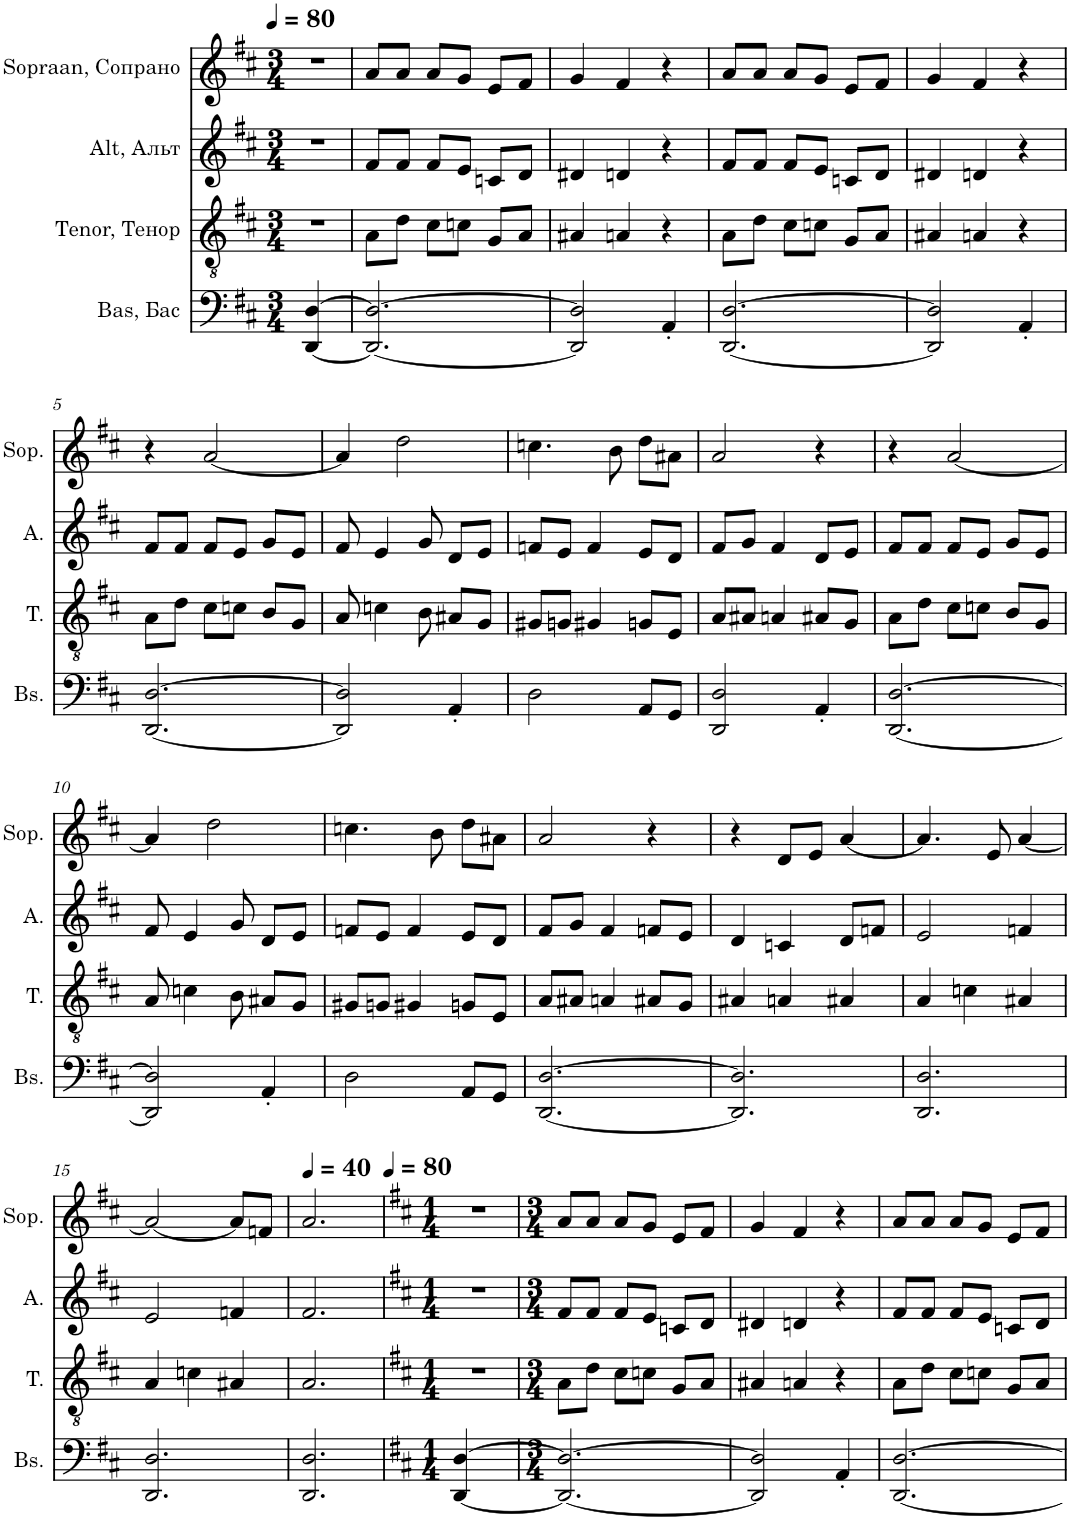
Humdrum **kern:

**kern	**kern	**kern	**kern
*part4	*part3	*part2	*part1
*staff4	*staff3	*staff2	*staff1
*I"Bas, Бас	*I"Tenor, Тенор	*I"Alt, Альт	*I"Sopraan, Сопрано
*I'Bs.	*I'T.	*I'A.	*I'Sop.
*clefF4	*clefGv2	*clefG2	*clefG2
*k[f#c#]	*k[f#c#]	*k[f#c#]	*k[f#c#]
*M3/4	*M3/4	*M3/4	*M3/4
*MM80	*MM80	*MM80	*MM80
=	=	=	=
[4DD/ [4D/	2.r	2.r	2.r
2ryy	.	.	.
=1	=1	=1	=1
2.DD/_ 2.D/_	8A\L	8f#/L	8a/L
.	8d\J	8f#/J	8a/J
.	8c#\L	8f#/L	8a/L
.	8cn\J	8e/J	8g/J
.	8G/L	8cn/L	8e/L
.	8A/J	8d/J	8f#/J
=2	=2	=2	=2
2DD/] 2D/]	4A#X/	4d#X/	4g/
.	4An/	4dn/	4f#/
4AA'/	4r	4r	4r
=3	=3	=3	=3
[2.DD/ [2.D/	8A\L	8f#/L	8a/L
.	8d\J	8f#/J	8a/J
.	8c#\L	8f#/L	8a/L
.	8cn\J	8e/J	8g/J
.	8G/L	8cn/L	8e/L
.	8A/J	8d/J	8f#/J
=4	=4	=4	=4
2DD/] 2D/]	4A#X/	4d#X/	4g/
.	4An/	4dn/	4f#/
4AA'/	4r	4r	4r
!!LO:LB:g=z
=5	=5	=5	=5
[2.DD/ [2.D/	8A\L	8f#/L	4r
.	8d\J	8f#/J	.
.	8c#\L	8f#/L	[2a/
.	8cn\J	8e/J	.
.	8B/L	8g/L	.
.	8G/J	8e/J	.
=6	=6	=6	=6
2DD/] 2D/]	8A/	8f#/	4a/]
.	4cn\	4e/	.
.	.	.	2dd\
.	8B\	8g/	.
4AA'/	8A#X/L	8d/L	.
.	8G/J	8e/J	.
=7	=7	=7	=7
2D\	8G#X/L	8fn/L	4.ccn\
.	8Gn/J	8e/J	.
.	4G#X/	4f/	.
.	.	.	8b\
8AA/L	8Gn/L	8e/L	8dd\L
8GG/J	8E/J	8d/J	8a#X\J
=8	=8	=8	=8
2DD/ 2D/	8A/L	8f#/L	2a/
.	8A#X/J	8g/J	.
.	4An/	4f#/	.
4AA'/	8A#X/L	8d/L	4r
.	8G/J	8e/J	.
=9	=9	=9	=9
[2.DD/ [2.D/	8A\L	8f#/L	4r
.	8d\J	8f#/J	.
.	8c#\L	8f#/L	[2a/
.	8cn\J	8e/J	.
.	8B/L	8g/L	.
.	8G/J	8e/J	.
!!LO:LB:g=z
=10	=10	=10	=10
2DD/] 2D/]	8A/	8f#/	4a/]
.	4cn\	4e/	.
.	.	.	2dd\
.	8B\	8g/	.
4AA'/	8A#X/L	8d/L	.
.	8G/J	8e/J	.
=11	=11	=11	=11
2D\	8G#X/L	8fn/L	4.ccn\
.	8Gn/J	8e/J	.
.	4G#X/	4f/	.
.	.	.	8b\
8AA/L	8Gn/L	8e/L	8dd\L
8GG/J	8E/J	8d/J	8a#X\J
=12	=12	=12	=12
[2.DD/ [2.D/	8A/L	8f#/L	2a/
.	8A#X/J	8g/J	.
.	4An/	4f#/	.
.	8A#X/L	8fn/L	4r
.	8G/J	8e/J	.
=13	=13	=13	=13
2.DD/] 2.D/]	4A#X/	4d/	4r
.	4An/	4cn/	8d/L
.	.	.	8e/J
.	4A#X/	8d/L	[4a/
.	.	8fn/J	.
=14	=14	=14	=14
2.DD/ 2.D/	4A/	2e/	4.a/]
.	4cn\	.	.
.	.	.	8e/
.	4A#X/	4fn/	[4a/
!!LO:LB:g=z
=15	=15	=15	=15
2.DD/ 2.D/	4A/	2e/	2a/_
.	4cn\	.	.
.	4A#X/	4fn/	8a/L]
.	.	.	8fn/J
=16	=16	=16	=16
*	*	*	*MM40
*	*	*	*^
2.DD/ 2.D/	2.A/	2.f#/	2.a/	2ryy
.	.	.	.	8..ryy
*	*	*	*MM80	*
.	.	.	.	32ryy
*	*	*	*v	*v
=17	=17	=17	=17
*k[f#c#]	*k[f#c#]	*k[f#c#]	*k[f#c#]
*M1/4	*M1/4	*M1/4	*M1/4
[4DD/ [4D/	4r	4r	4r
=18	=18	=18	=18
*M3/4	*M3/4	*M3/4	*M3/4
2.DD/_ 2.D/_	8A\L	8f#/L	8a/L
.	8d\J	8f#/J	8a/J
.	8c#\L	8f#/L	8a/L
.	8cn\J	8e/J	8g/J
.	8G/L	8cn/L	8e/L
.	8A/J	8d/J	8f#/J
=19	=19	=19	=19
2DD/] 2D/]	4A#X/	4d#X/	4g/
.	4An/	4dn/	4f#/
4AA'/	4r	4r	4r
=20	=20	=20	=20
[2.DD/ [2.D/	8A\L	8f#/L	8a/L
.	8d\J	8f#/J	8a/J
.	8c#\L	8f#/L	8a/L
.	8cn\J	8e/J	8g/J
.	8G/L	8cn/L	8e/L
.	8A/J	8d/J	8f#/J
=	=	=	=
*-	*-	*-	*-
